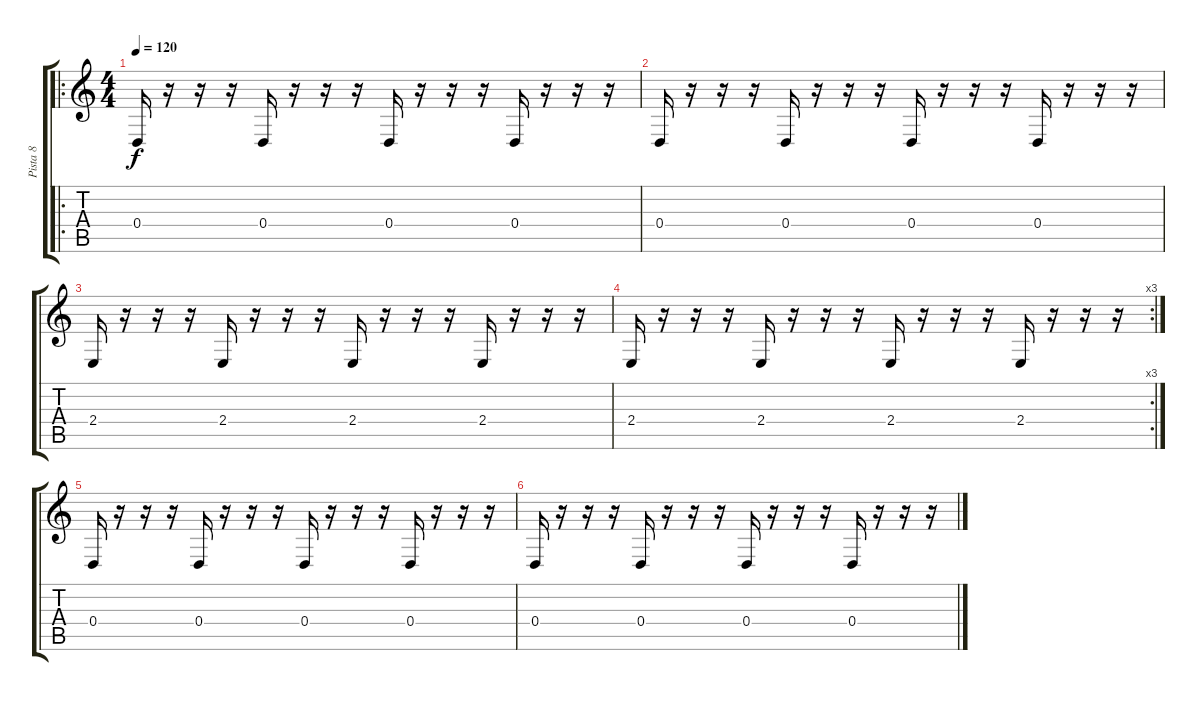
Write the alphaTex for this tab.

\track ("Pista 8" "Pista 8") {instrument stringensemble1}
\staff {score tabs}
\tuning (E4 B3 G3 D3 A2 E2) {hide}
\ro
\ts (4 4)
\tempo 120
\clef g2
\ks c
0.4.16{dy f} r.16 r.16 r.16 0.4.16 r.16 r.16 r.16 0.4.16 r.16 r.16 r.16 0.4.16 r.16 r.16 r.16 |
0.4.16 r.16 r.16 r.16 0.4.16 r.16 r.16 r.16 0.4.16 r.16 r.16 r.16 0.4.16 r.16 r.16 r.16 |
2.4.16 r.16 r.16 r.16 2.4.16 r.16 r.16 r.16 2.4.16 r.16 r.16 r.16 2.4.16 r.16 r.16 r.16 |
\rc 3
2.4.16 r.16 r.16 r.16 2.4.16 r.16 r.16 r.16 2.4.16 r.16 r.16 r.16 2.4.16 r.16 r.16 r.16 |
0.4.16 r.16 r.16 r.16 0.4.16 r.16 r.16 r.16 0.4.16 r.16 r.16 r.16 0.4.16 r.16 r.16 r.16 |
0.4.16 r.16 r.16 r.16 0.4.16 r.16 r.16 r.16 0.4.16 r.16 r.16 r.16 0.4.16 r.16 r.16 r.16
